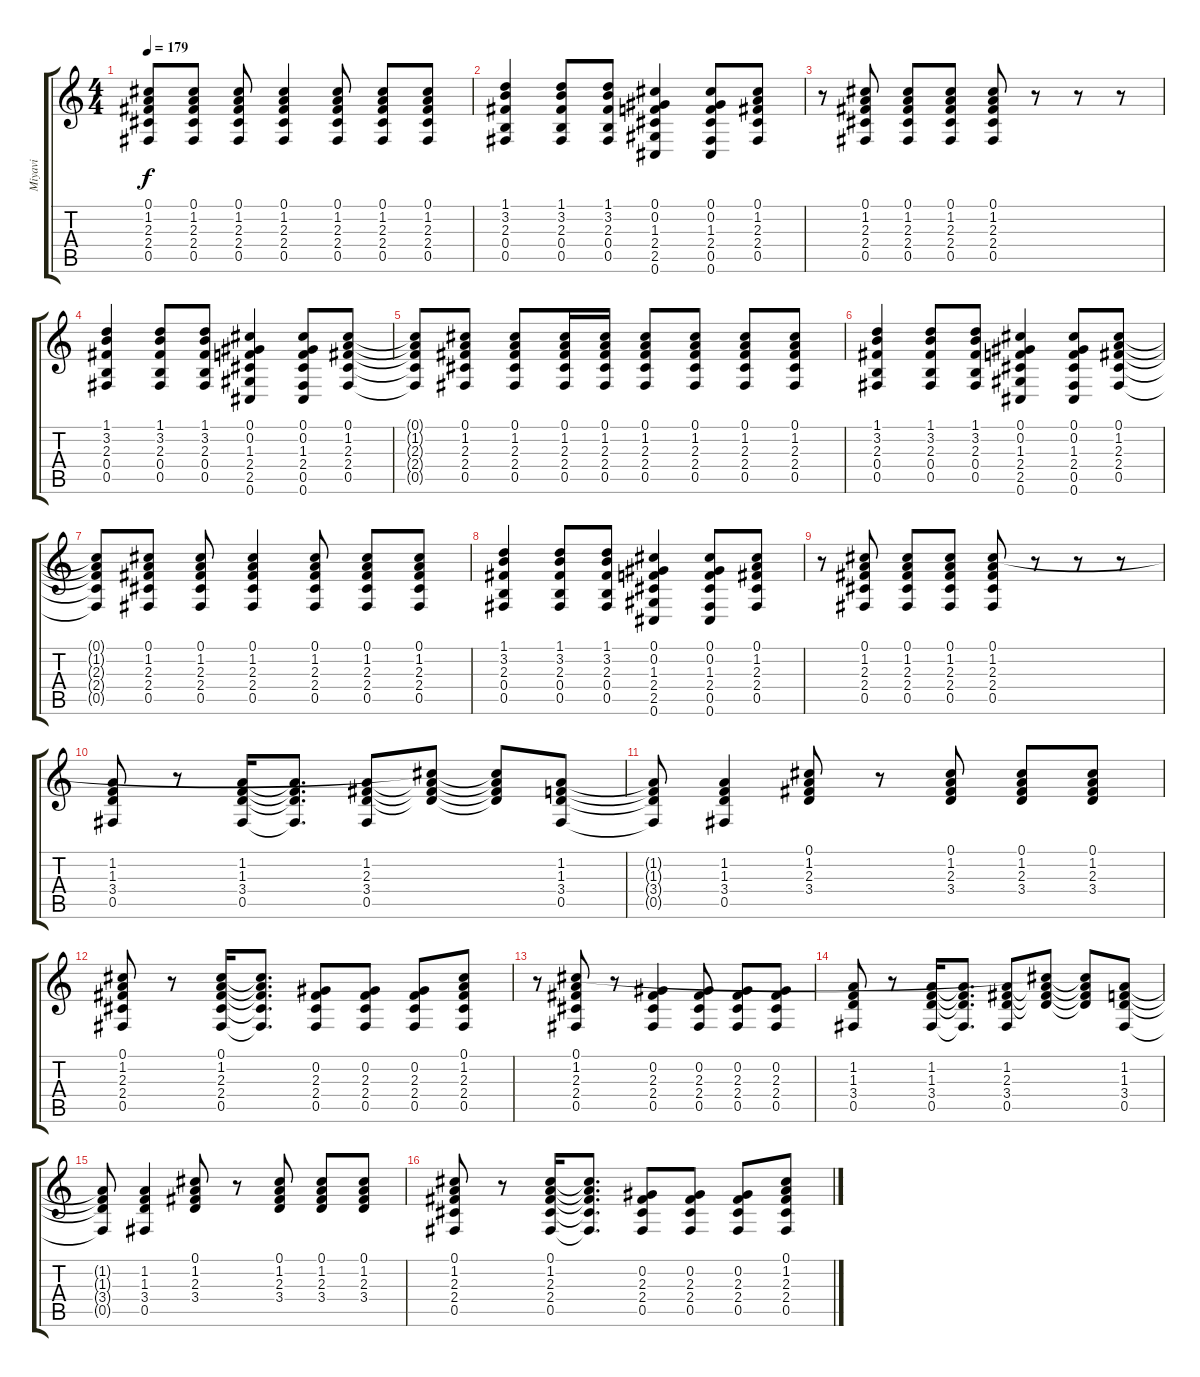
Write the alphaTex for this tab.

\track ("Miyavi" "Miyavi") {instrument acousticguitarnylon}
\staff {score tabs}
\tuning (Db4 Ab3 E3 B2 Gb2 Db2) {hide}
\ts (4 4)
\tempo 179
\clef g2
\ks c
(0.1{t} 1.2{t} 2.3{t} 2.4{t} 0.5{t}).8{dy f} (0.1 1.2 2.3 2.4 0.5).8 (0.1 1.2 2.3 2.4 0.5).8 (0.1 1.2 2.3 2.4 0.5).4 (0.1 1.2 2.3 2.4 0.5).8 (0.1 1.2 2.3 2.4 0.5).8 (0.1 1.2 2.3 2.4 0.5).8 |
(1.1 3.2 2.3 0.4 0.5).4 (1.1 3.2 2.3 0.4 0.5).8 (1.1 3.2 2.3 0.4 0.5).8 (0.1 0.2 1.3 2.4 2.5 0.6).4 (0.1 0.2 1.3 2.4 0.5 0.6).8 (0.1 1.2 2.3 2.4 0.5).8 |
r.8 (0.1 1.2 2.3 2.4 0.5).8 (0.1 1.2 2.3 2.4 0.5).8 (0.1 1.2 2.3 2.4 0.5).8 (0.1 1.2 2.3 2.4 0.5).8 r.8 r.8 r.8 |
(1.1 3.2 2.3 0.4 0.5).4 (1.1 3.2 2.3 0.4 0.5).8 (1.1 3.2 2.3 0.4 0.5).8 (0.1 0.2 1.3 2.4 2.5 0.6).4 (0.1 0.2 1.3 2.4 0.5 0.6).8 (0.1 1.2 2.3 2.4 0.5).8 |
(0.1{t} 1.2{t} 2.3{t} 2.4{t} 0.5{t}).8 (0.1 1.2 2.3 2.4 0.5).8 (0.1 1.2 2.3 2.4 0.5).8 (0.1 1.2 2.3 2.4 0.5).16 (0.1 1.2 2.3 2.4 0.5).16 (0.1 1.2 2.3 2.4 0.5).8 (0.1 1.2 2.3 2.4 0.5).8 (0.1 1.2 2.3 2.4 0.5).8 (0.1 1.2 2.3 2.4 0.5).8 |
(1.1 3.2 2.3 0.4 0.5).4 (1.1 3.2 2.3 0.4 0.5).8 (1.1 3.2 2.3 0.4 0.5).8 (0.1 0.2 1.3 2.4 2.5 0.6).4 (0.1 0.2 1.3 2.4 0.5 0.6).8 (0.1 1.2 2.3 2.4 0.5).8 |
(0.1{t} 1.2{t} 2.3{t} 2.4{t} 0.5{t}).8 (0.1 1.2 2.3 2.4 0.5).8 (0.1 1.2 2.3 2.4 0.5).8 (0.1 1.2 2.3 2.4 0.5).4 (0.1 1.2 2.3 2.4 0.5).8 (0.1 1.2 2.3 2.4 0.5).8 (0.1 1.2 2.3 2.4 0.5).8 |
(1.1 3.2 2.3 0.4 0.5).4 (1.1 3.2 2.3 0.4 0.5).8 (1.1 3.2 2.3 0.4 0.5).8 (0.1 0.2 1.3 2.4 2.5 0.6).4 (0.1 0.2 1.3 2.4 0.5 0.6).8 (0.1 1.2 2.3 2.4 0.5).8 |
r.8 (0.1 1.2 2.3 2.4 0.5).8 (0.1 1.2 2.3 2.4 0.5).8 (0.1 1.2 2.3 2.4 0.5).8 (0.1 1.2 2.3 2.4 0.5).8 r.8 r.8 r.8 |
(1.2 1.3 3.4 0.5).8 r.8 (1.2 1.3 3.4 0.5).16 (1.2{t} 1.3{t} 3.4{t} 0.5{t}).8{d} (1.2 2.3 3.4 0.5).8 (0.1{t} 1.2{t} 2.3{t} 3.4{t}).8 (0.1{t} 1.2{t} 2.3{t} 3.4{t}).8 (1.2 1.3 3.4 0.5).8 |
(1.2{t} 1.3{t} 3.4{t} 0.5{t}).8 (1.2 1.3 3.4 0.5).4 (0.1 1.2 2.3 3.4).8 r.8 (0.1 1.2 2.3 3.4).8 (0.1 1.2 2.3 3.4).8 (0.1 1.2 2.3 3.4).8 |
(0.1 1.2 2.3 2.4 0.5).8 r.8 (0.1 1.2 2.3 2.4 0.5).16 (0.1{t} 1.2{t} 2.3{t} 2.4{t} 0.5{t}).8{d} (0.2 2.3 2.4 0.5).8 (0.2 2.3 2.4 0.5).8 (0.2 2.3 2.4 0.5).8 (0.1 1.2 2.3 2.4 0.5).8 |
r.8 (0.1 1.2 2.3 2.4 0.5).8 r.8 (0.2 2.3 2.4 0.5).4 (0.2 2.3 2.4 0.5).8 (0.2 2.3 2.4 0.5).8 (0.2 2.3 2.4 0.5).8 |
(1.2 1.3 3.4 0.5).8 r.8 (1.2 1.3 3.4 0.5).16 (1.2{t} 1.3{t} 3.4{t} 0.5{t}).8{d} (1.2 2.3 3.4 0.5).8 (0.1{t} 1.2{t} 2.3{t} 3.4{t}).8 (0.1{t} 1.2{t} 2.3{t} 3.4{t}).8 (1.2 1.3 3.4 0.5).8 |
(1.2{t} 1.3{t} 3.4{t} 0.5{t}).8 (1.2 1.3 3.4 0.5).4 (0.1 1.2 2.3 3.4).8 r.8 (0.1 1.2 2.3 3.4).8 (0.1 1.2 2.3 3.4).8 (0.1 1.2 2.3 3.4).8 |
(0.1 1.2 2.3 2.4 0.5).8 r.8 (0.1 1.2 2.3 2.4 0.5).16 (0.1{t} 1.2{t} 2.3{t} 2.4{t} 0.5{t}).8{d} (0.2 2.3 2.4 0.5).8 (0.2 2.3 2.4 0.5).8 (0.2 2.3 2.4 0.5).8 (0.1 1.2 2.3 2.4 0.5).8
